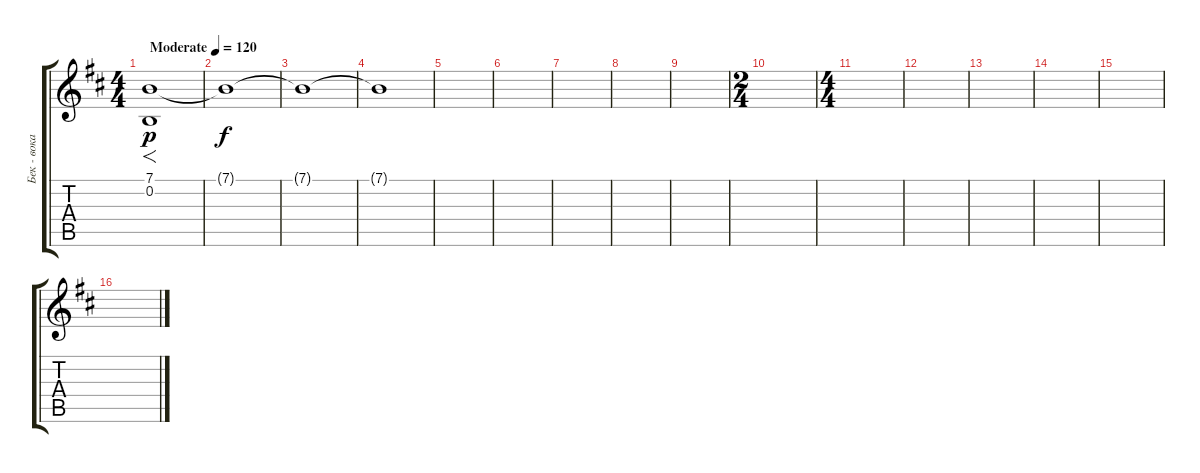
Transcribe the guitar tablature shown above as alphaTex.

\track ("Бек - вокал" "Бек - вока") {instrument choiraahs}
\staff {score tabs}
\tuning (E4 B3 G3 D3 A2 E2) {hide}
\ts (4 4)
\tempo (120 "Moderate")
\clef g2
\ks bminor
(7.1 0.2).1{f dy p instrument choiraahs} |
7.1{t}.1{dy f} |
7.1{t}.1 |
7.1{t}.1 |
\ks d
|
|
|
|
|
\ts (2 4)
|
\ts (4 4)
|
|
|
|
|
\ks bminor
